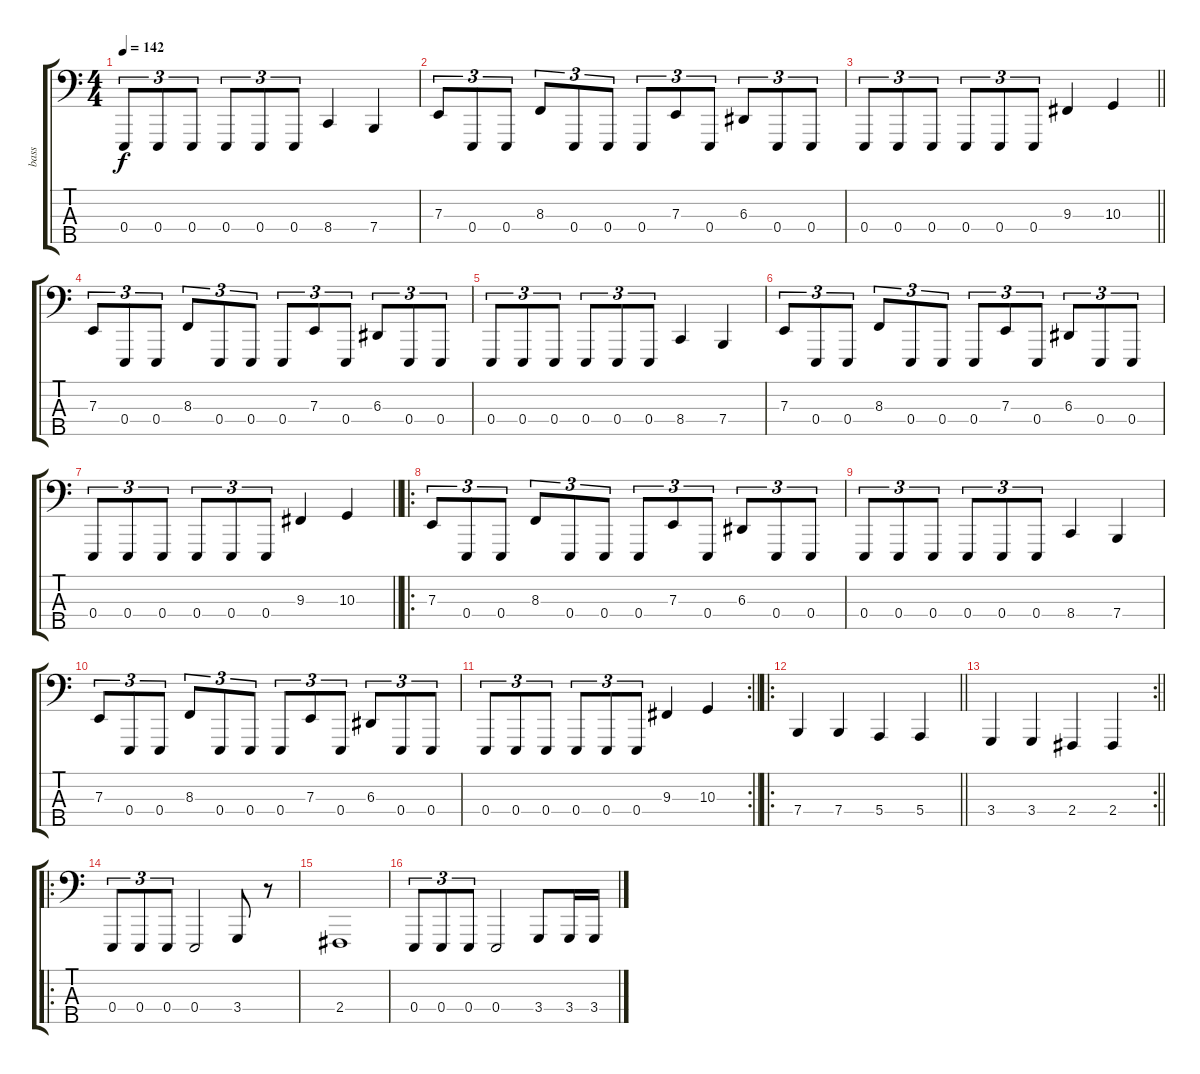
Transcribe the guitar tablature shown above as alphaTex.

\track ("bass" "bass") {instrument clavinet}
\staff {score tabs}
\tuning (G2 D2 A1 E1 B0) {hide}
\ts (4 4)
\tempo 142
\clef f4
\ks c
0.4.8{tu (3 2) dy f} 0.4.8{tu (3 2)} 0.4.8{tu (3 2)} 0.4.8{tu (3 2)} 0.4.8{tu (3 2)} 0.4.8{tu (3 2)} 8.4.4 7.4.4 |
7.3.8{tu (3 2)} 0.4.8{tu (3 2)} 0.4.8{tu (3 2)} 8.3.8{tu (3 2)} 0.4.8{tu (3 2)} 0.4.8{tu (3 2)} 0.4.8{tu (3 2)} 7.3.8{tu (3 2)} 0.4.8{tu (3 2)} 6.3.8{tu (3 2)} 0.4.8{tu (3 2)} 0.4.8{tu (3 2)} |
\barLineRight lightlight
0.4.8{tu (3 2)} 0.4.8{tu (3 2)} 0.4.8{tu (3 2)} 0.4.8{tu (3 2)} 0.4.8{tu (3 2)} 0.4.8{tu (3 2)} 9.3.4 10.3.4 |
7.3.8{tu (3 2)} 0.4.8{tu (3 2)} 0.4.8{tu (3 2)} 8.3.8{tu (3 2)} 0.4.8{tu (3 2)} 0.4.8{tu (3 2)} 0.4.8{tu (3 2)} 7.3.8{tu (3 2)} 0.4.8{tu (3 2)} 6.3.8{tu (3 2)} 0.4.8{tu (3 2)} 0.4.8{tu (3 2)} |
0.4.8{tu (3 2)} 0.4.8{tu (3 2)} 0.4.8{tu (3 2)} 0.4.8{tu (3 2)} 0.4.8{tu (3 2)} 0.4.8{tu (3 2)} 8.4.4 7.4.4 |
7.3.8{tu (3 2)} 0.4.8{tu (3 2)} 0.4.8{tu (3 2)} 8.3.8{tu (3 2)} 0.4.8{tu (3 2)} 0.4.8{tu (3 2)} 0.4.8{tu (3 2)} 7.3.8{tu (3 2)} 0.4.8{tu (3 2)} 6.3.8{tu (3 2)} 0.4.8{tu (3 2)} 0.4.8{tu (3 2)} |
\barLineRight lightlight
0.4.8{tu (3 2)} 0.4.8{tu (3 2)} 0.4.8{tu (3 2)} 0.4.8{tu (3 2)} 0.4.8{tu (3 2)} 0.4.8{tu (3 2)} 9.3.4 10.3.4 |
\ro
\section ("" "")
7.3.8{tu (3 2)} 0.4.8{tu (3 2)} 0.4.8{tu (3 2)} 8.3.8{tu (3 2)} 0.4.8{tu (3 2)} 0.4.8{tu (3 2)} 0.4.8{tu (3 2)} 7.3.8{tu (3 2)} 0.4.8{tu (3 2)} 6.3.8{tu (3 2)} 0.4.8{tu (3 2)} 0.4.8{tu (3 2)} |
0.4.8{tu (3 2)} 0.4.8{tu (3 2)} 0.4.8{tu (3 2)} 0.4.8{tu (3 2)} 0.4.8{tu (3 2)} 0.4.8{tu (3 2)} 8.4.4 7.4.4 |
7.3.8{tu (3 2)} 0.4.8{tu (3 2)} 0.4.8{tu (3 2)} 8.3.8{tu (3 2)} 0.4.8{tu (3 2)} 0.4.8{tu (3 2)} 0.4.8{tu (3 2)} 7.3.8{tu (3 2)} 0.4.8{tu (3 2)} 6.3.8{tu (3 2)} 0.4.8{tu (3 2)} 0.4.8{tu (3 2)} |
\rc 2
\barLineRight lightlight
0.4.8{tu (3 2)} 0.4.8{tu (3 2)} 0.4.8{tu (3 2)} 0.4.8{tu (3 2)} 0.4.8{tu (3 2)} 0.4.8{tu (3 2)} 9.3.4 10.3.4 |
\ro
\section ("" "")
\barLineRight lightlight
7.4.4 7.4.4 5.4.4 5.4.4 |
\rc 2
\barLineRight lightlight
3.4.4 3.4.4 2.4.4 2.4.4 |
\ro
\section ("" "")
0.4.8{tu (3 2)} 0.4.8{tu (3 2)} 0.4.8{tu (3 2)} 0.4.2 3.4.8 r.8 |
2.4.1 |
0.4.8{tu (3 2)} 0.4.8{tu (3 2)} 0.4.8{tu (3 2)} 0.4.2 3.4.8 3.4.16 3.4.16
